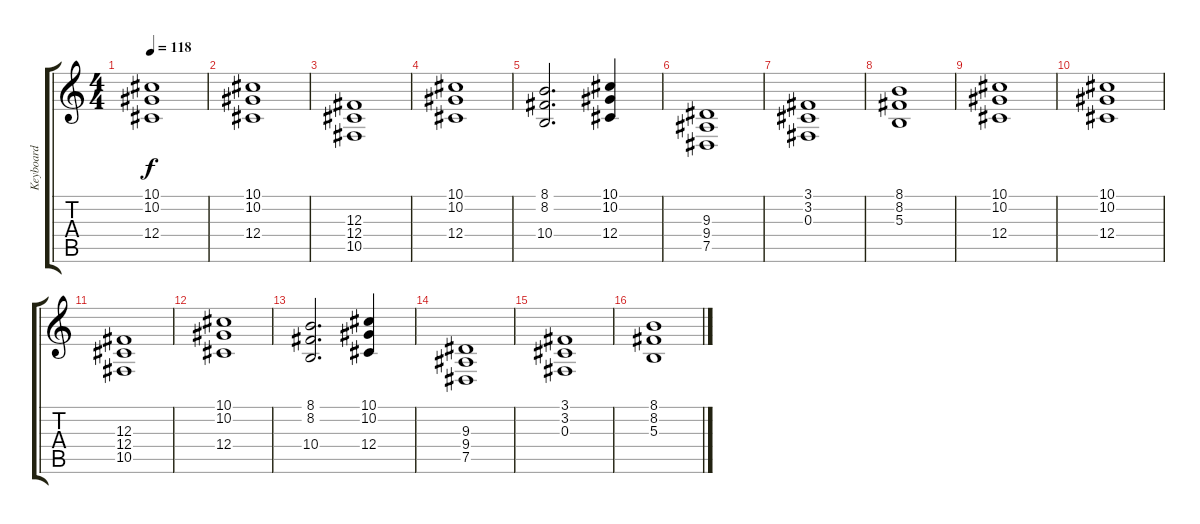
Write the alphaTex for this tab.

\track ("Keyboard " "Keyboard ") {instrument stringensemble1}
\staff {score tabs}
\tuning (Eb4 Bb3 Gb3 Db3 Ab2 Eb2) {hide}
\ts (4 4)
\tempo 118
\clef g2
\ks c
(10.1 10.2 12.4).1{dy f} |
(10.1 10.2 12.4).1 |
(12.3 12.4 10.5).1 |
(10.1 10.2 12.4).1 |
(8.1 8.2 10.4).2{d} (10.1 10.2 12.4).4 |
(9.3 9.4 7.5).1 |
(3.1 3.2 0.3).1 |
(8.1 8.2 5.3).1 |
(10.1 10.2 12.4).1 |
(10.1 10.2 12.4).1 |
(12.3 12.4 10.5).1 |
(10.1 10.2 12.4).1 |
(8.1 8.2 10.4).2{d} (10.1 10.2 12.4).4 |
(9.3 9.4 7.5).1 |
(3.1 3.2 0.3).1 |
(8.1 8.2 5.3).1
